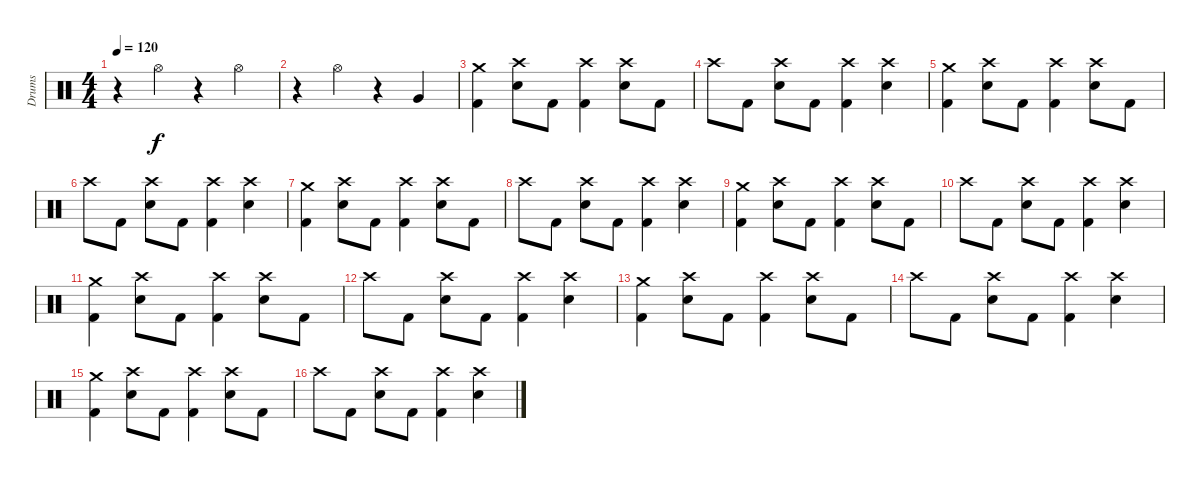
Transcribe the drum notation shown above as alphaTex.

\track ("Drums" "Drums") {instrument percussion}
\staff {score}
\articulation defaults
\ts (4 4)
\tempo 120
\clef neutral
\ks c
r.4{dy f} "Hi-Hat (open)".4 r.4 "Hi-Hat (open)".4 |
r.4 "Hi-Hat (open)".4 r.4 "Very Low Tom (hit)".4 |
("Kick (hit) 2" "Crash medium (hit)").4 ("Electric Snare (hit)" "Crash high (hit)").8 "Kick (hit) 2".8 ("Kick (hit) 2" "Crash high (hit)").4 ("Electric Snare (hit)" "Crash high (hit)").8 "Kick (hit) 2".8 |
"Crash high (hit)".8 "Kick (hit) 2".8 ("Electric Snare (hit)" "Crash high (hit)").8 "Kick (hit) 2".8 ("Kick (hit) 2" "Crash high (hit)").4 ("Electric Snare (hit)" "Crash high (hit)").4 |
("Kick (hit) 2" "Crash medium (hit)").4 ("Electric Snare (hit)" "Crash high (hit)").8 "Kick (hit) 2".8 ("Kick (hit) 2" "Crash high (hit)").4 ("Electric Snare (hit)" "Crash high (hit)").8 "Kick (hit) 2".8 |
"Crash high (hit)".8 "Kick (hit) 2".8 ("Electric Snare (hit)" "Crash high (hit)").8 "Kick (hit) 2".8 ("Kick (hit) 2" "Crash high (hit)").4 ("Electric Snare (hit)" "Crash high (hit)").4 |
("Kick (hit) 2" "Crash medium (hit)").4 ("Electric Snare (hit)" "Crash high (hit)").8 "Kick (hit) 2".8 ("Kick (hit) 2" "Crash high (hit)").4 ("Electric Snare (hit)" "Crash high (hit)").8 "Kick (hit) 2".8 |
"Crash high (hit)".8 "Kick (hit) 2".8 ("Electric Snare (hit)" "Crash high (hit)").8 "Kick (hit) 2".8 ("Kick (hit) 2" "Crash high (hit)").4 ("Electric Snare (hit)" "Crash high (hit)").4 |
("Kick (hit) 2" "Crash medium (hit)").4 ("Electric Snare (hit)" "Crash high (hit)").8 "Kick (hit) 2".8 ("Kick (hit) 2" "Crash high (hit)").4 ("Electric Snare (hit)" "Crash high (hit)").8 "Kick (hit) 2".8 |
"Crash high (hit)".8 "Kick (hit) 2".8 ("Electric Snare (hit)" "Crash high (hit)").8 "Kick (hit) 2".8 ("Kick (hit) 2" "Crash high (hit)").4 ("Electric Snare (hit)" "Crash high (hit)").4 |
("Kick (hit) 2" "Crash medium (hit)").4 ("Electric Snare (hit)" "Crash high (hit)").8 "Kick (hit) 2".8 ("Kick (hit) 2" "Crash high (hit)").4 ("Electric Snare (hit)" "Crash high (hit)").8 "Kick (hit) 2".8 |
"Crash high (hit)".8 "Kick (hit) 2".8 ("Electric Snare (hit)" "Crash high (hit)").8 "Kick (hit) 2".8 ("Kick (hit) 2" "Crash high (hit)").4 ("Electric Snare (hit)" "Crash high (hit)").4 |
("Kick (hit) 2" "Crash medium (hit)").4 ("Electric Snare (hit)" "Crash high (hit)").8 "Kick (hit) 2".8 ("Kick (hit) 2" "Crash high (hit)").4 ("Electric Snare (hit)" "Crash high (hit)").8 "Kick (hit) 2".8 |
"Crash high (hit)".8 "Kick (hit) 2".8 ("Electric Snare (hit)" "Crash high (hit)").8 "Kick (hit) 2".8 ("Kick (hit) 2" "Crash high (hit)").4 ("Electric Snare (hit)" "Crash high (hit)").4 |
("Kick (hit) 2" "Crash medium (hit)").4 ("Electric Snare (hit)" "Crash high (hit)").8 "Kick (hit) 2".8 ("Kick (hit) 2" "Crash high (hit)").4 ("Electric Snare (hit)" "Crash high (hit)").8 "Kick (hit) 2".8 |
"Crash high (hit)".8 "Kick (hit) 2".8 ("Electric Snare (hit)" "Crash high (hit)").8 "Kick (hit) 2".8 ("Kick (hit) 2" "Crash high (hit)").4 ("Electric Snare (hit)" "Crash high (hit)").4
